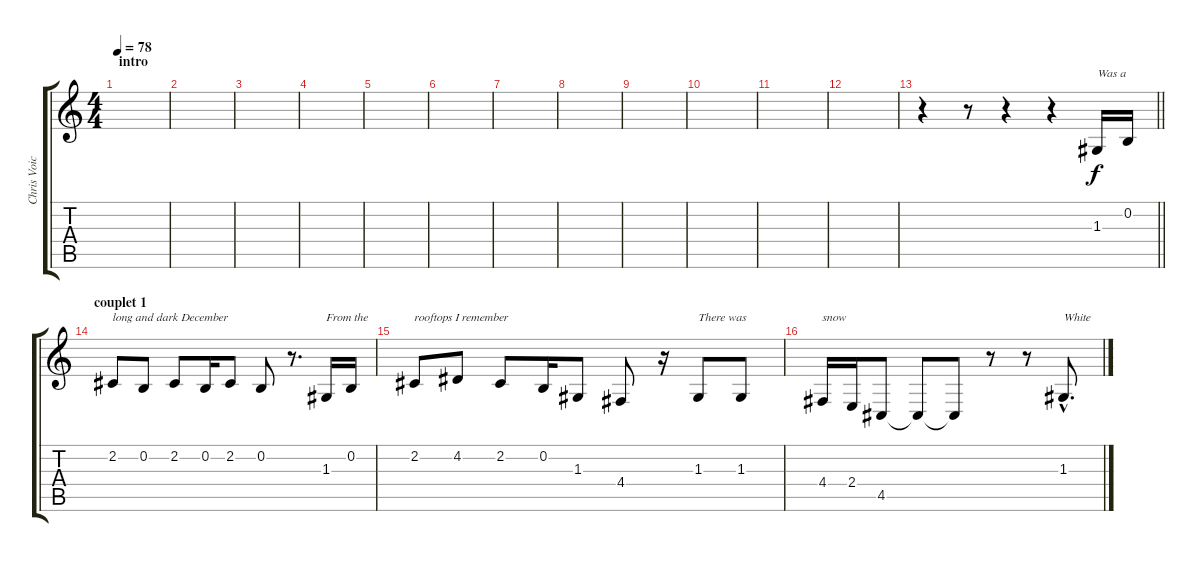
\track ("Chris Voice" "Chris Voic") {instrument flute}
\staff {score tabs}
\tuning (E4 B3 G3 D3 A2 E2) {hide}
\ts (4 4)
\section ("" "intro")
\tempo 78
\clef g2
\ks c
|
|
|
|
|
|
|
|
|
|
|
|
\barLineRight lightlight
r.4 r.8 r.4 r.4 1.3.16{txt "Was a"} 0.2.16 |
\section ("" "couplet 1")
2.2.8{txt "long and dark December"} 0.2.8 2.2.8 0.2.16 2.2.8 0.2.8 r.8{d} 1.3.16{txt "From the "} 0.2.16 |
2.2.8{txt "rooftops I remember "} 4.2.8 2.2.8 0.2.16 1.3.8 4.4.8 r.16 1.3.8{txt "There was "} 1.3.8 |
4.4.16{txt "snow"} 2.4.16 4.5.8 4.5{t}.8 4.5{t}.8 r.8 r.8 1.3{hac}.8{d txt "White"}
